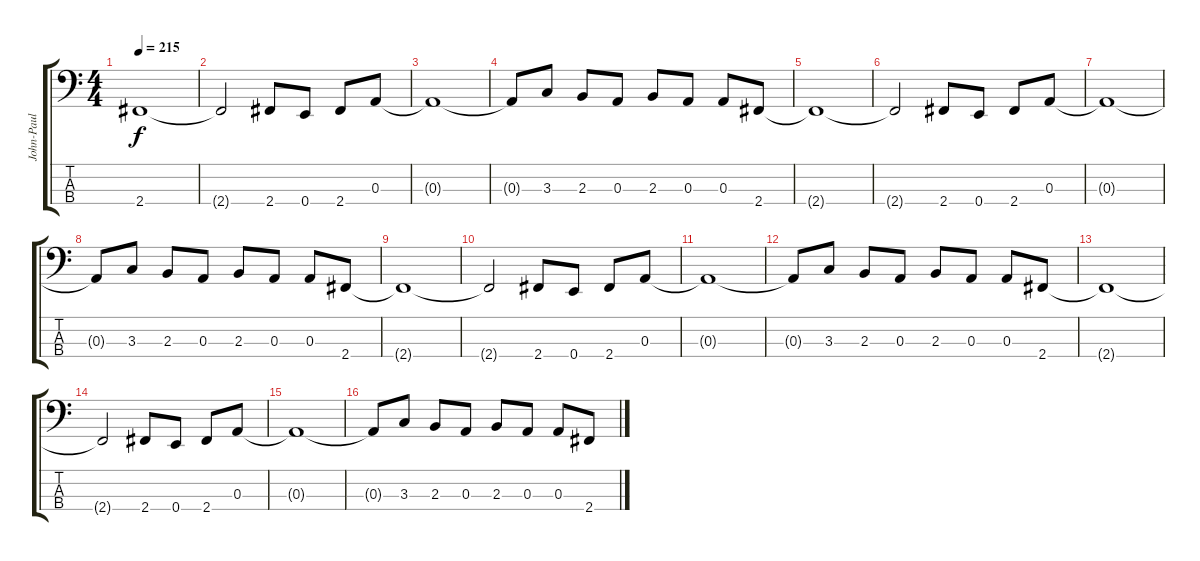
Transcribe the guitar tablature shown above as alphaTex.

\track ("John-Paul Jones" "John-Paul ") {instrument electricbassfinger}
\staff {score tabs}
\tuning (G2 D2 A1 E1) {hide}
\ts (4 4)
\tempo 215
\clef f4
\ks c
2.4{t}.1{dy f} |
2.4{t}.2 2.4.8 0.4.8 2.4.8 0.3.8 |
0.3{t}.1 |
0.3{t}.8 3.3.8 2.3.8 0.3.8 2.3.8 0.3.8 0.3.8 2.4.8 |
2.4{t}.1 |
2.4{t}.2 2.4.8 0.4.8 2.4.8 0.3.8 |
0.3{t}.1 |
0.3{t}.8 3.3.8 2.3.8 0.3.8 2.3.8 0.3.8 0.3.8 2.4.8 |
2.4{t}.1 |
2.4{t}.2 2.4.8 0.4.8 2.4.8 0.3.8 |
0.3{t}.1 |
0.3{t}.8 3.3.8 2.3.8 0.3.8 2.3.8 0.3.8 0.3.8 2.4.8 |
2.4{t}.1 |
2.4{t}.2 2.4.8 0.4.8 2.4.8 0.3.8 |
0.3{t}.1 |
0.3{t}.8 3.3.8 2.3.8 0.3.8 2.3.8 0.3.8 0.3.8 2.4.8
